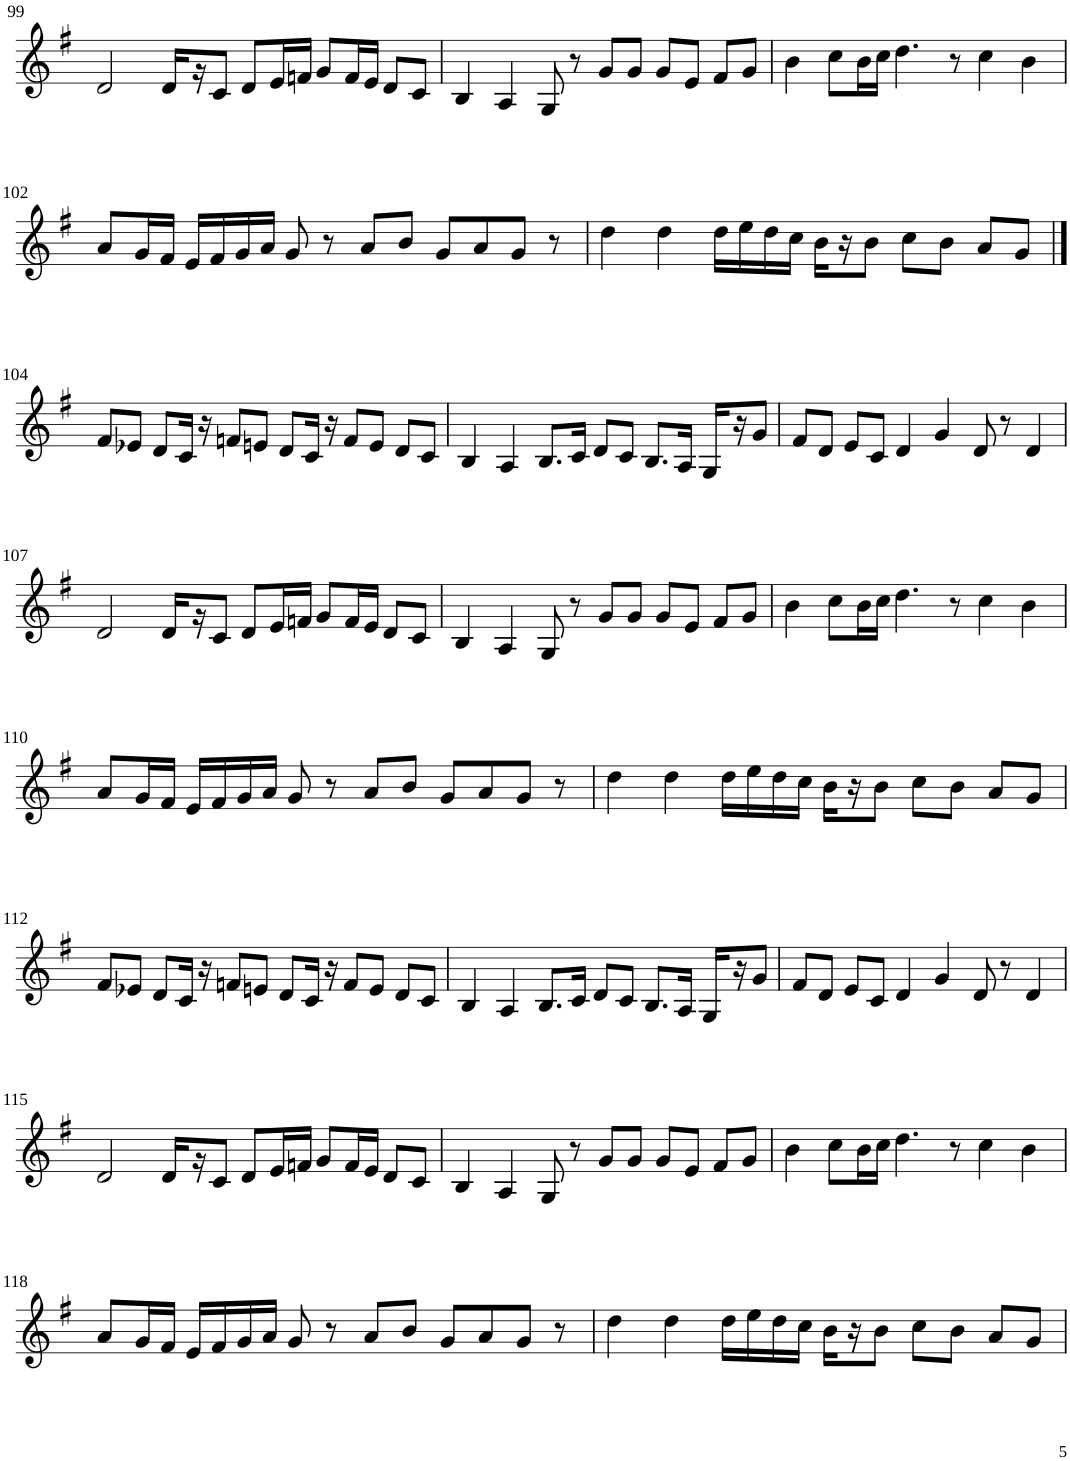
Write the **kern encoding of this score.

**kern
*part1
*staff1
*I"Violin
!!LO:PB:g=z
*clefG2
*k[f#]
*G:
*M6/4
=99
2d/
16d/LL
16r
8c/J
8d/L
16e/L
16fn/JJ
8g/L
16f/L
16e/JJ
8d/L
8c/J
=100
4B/
4A/
8G/
8r
8g/L
8g/J
8g/L
8e/J
8f#/L
8g/J
=101
4b\
8cc\L
16b\L
16cc\JJ
4.dd\
8r
4cc\
4b\
!!LO:LB:g=z
=102
8a/L
16g/L
16f#/JJ
16e/LL
16f#/
16g/
16a/JJ
8g/
8r
8a/L
8b/J
8g/L
8a/
8g/J
8r
=103
4dd\
4dd\
16dd\LL
16ee\
16dd\
16cc\JJ
16b\LL
16r
8b\J
8cc\L
8b\J
8a/L
8g/J
!!LO:LB:g=z
==104
8f#/L
8e-X/J
8d/L
16c/Jk
16r
8fn/L
8en/J
8d/L
16c/Jk
16r
8f/L
8e/J
8d/L
8c/J
=105
4B/
4A/
8.B/L
16c/Jk
8d/L
8c/J
8.B/L
16A/Jk
16G/LL
16r
8g/J
=106
8f#/L
8d/J
8e/L
8c/J
4d/
4g/
8d/
8r
4d/
!!LO:LB:g=z
=107
2d/
16d/LL
16r
8c/J
8d/L
16e/L
16fn/JJ
8g/L
16f/L
16e/JJ
8d/L
8c/J
=108
4B/
4A/
8G/
8r
8g/L
8g/J
8g/L
8e/J
8f#/L
8g/J
=109
4b\
8cc\L
16b\L
16cc\JJ
4.dd\
8r
4cc\
4b\
!!LO:LB:g=z
=110
8a/L
16g/L
16f#/JJ
16e/LL
16f#/
16g/
16a/JJ
8g/
8r
8a/L
8b/J
8g/L
8a/
8g/J
8r
=111
4dd\
4dd\
16dd\LL
16ee\
16dd\
16cc\JJ
16b\LL
16r
8b\J
8cc\L
8b\J
8a/L
8g/J
!!LO:LB:g=z
=112
8f#/L
8e-X/J
8d/L
16c/Jk
16r
8fn/L
8en/J
8d/L
16c/Jk
16r
8f/L
8e/J
8d/L
8c/J
=113
4B/
4A/
8.B/L
16c/Jk
8d/L
8c/J
8.B/L
16A/Jk
16G/LL
16r
8g/J
=114
8f#/L
8d/J
8e/L
8c/J
4d/
4g/
8d/
8r
4d/
!!LO:LB:g=z
=115
2d/
16d/LL
16r
8c/J
8d/L
16e/L
16fn/JJ
8g/L
16f/L
16e/JJ
8d/L
8c/J
=116
4B/
4A/
8G/
8r
8g/L
8g/J
8g/L
8e/J
8f#/L
8g/J
=117
4b\
8cc\L
16b\L
16cc\JJ
4.dd\
8r
4cc\
4b\
!!LO:LB:g=z
=118
8a/L
16g/L
16f#/JJ
16e/LL
16f#/
16g/
16a/JJ
8g/
8r
8a/L
8b/J
8g/L
8a/
8g/J
8r
=119
4dd\
4dd\
16dd\LL
16ee\
16dd\
16cc\JJ
16b\LL
16r
8b\J
8cc\L
8b\J
8a/L
8g/J
=
*-
